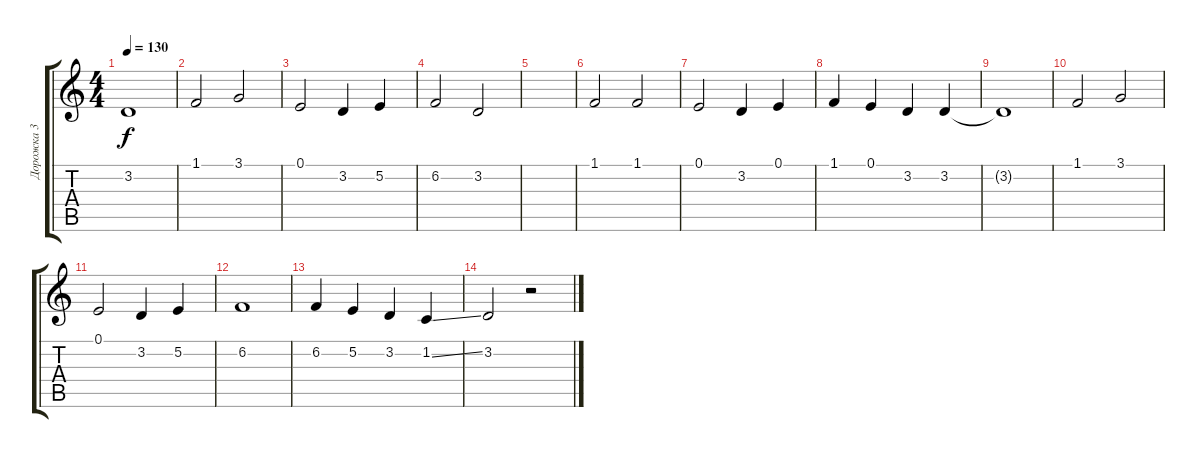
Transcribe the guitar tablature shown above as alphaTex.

\track ("Дорожка 3" "Дорожка 3") {instrument pad4choir}
\staff {score tabs}
\tuning (E4 B3 G3 D3 A2 E2) {hide}
\ts (4 4)
\tempo 130
\clef g2
\ks c
3.2{t}.1{dy f} |
1.1.2 3.1.2 |
0.1.2 3.2.4 5.2.4 |
6.2.2 3.2.2 |
|
1.1.2 1.1.2 |
0.1.2 3.2.4 0.1.4 |
1.1.4 0.1.4 3.2.4 3.2.4 |
3.2{t}.1 |
1.1.2 3.1.2 |
0.1.2 3.2.4 5.2.4 |
6.2.1 |
6.2.4 5.2.4 3.2.4 1.2{ss}.4 |
3.2.2 r.2
